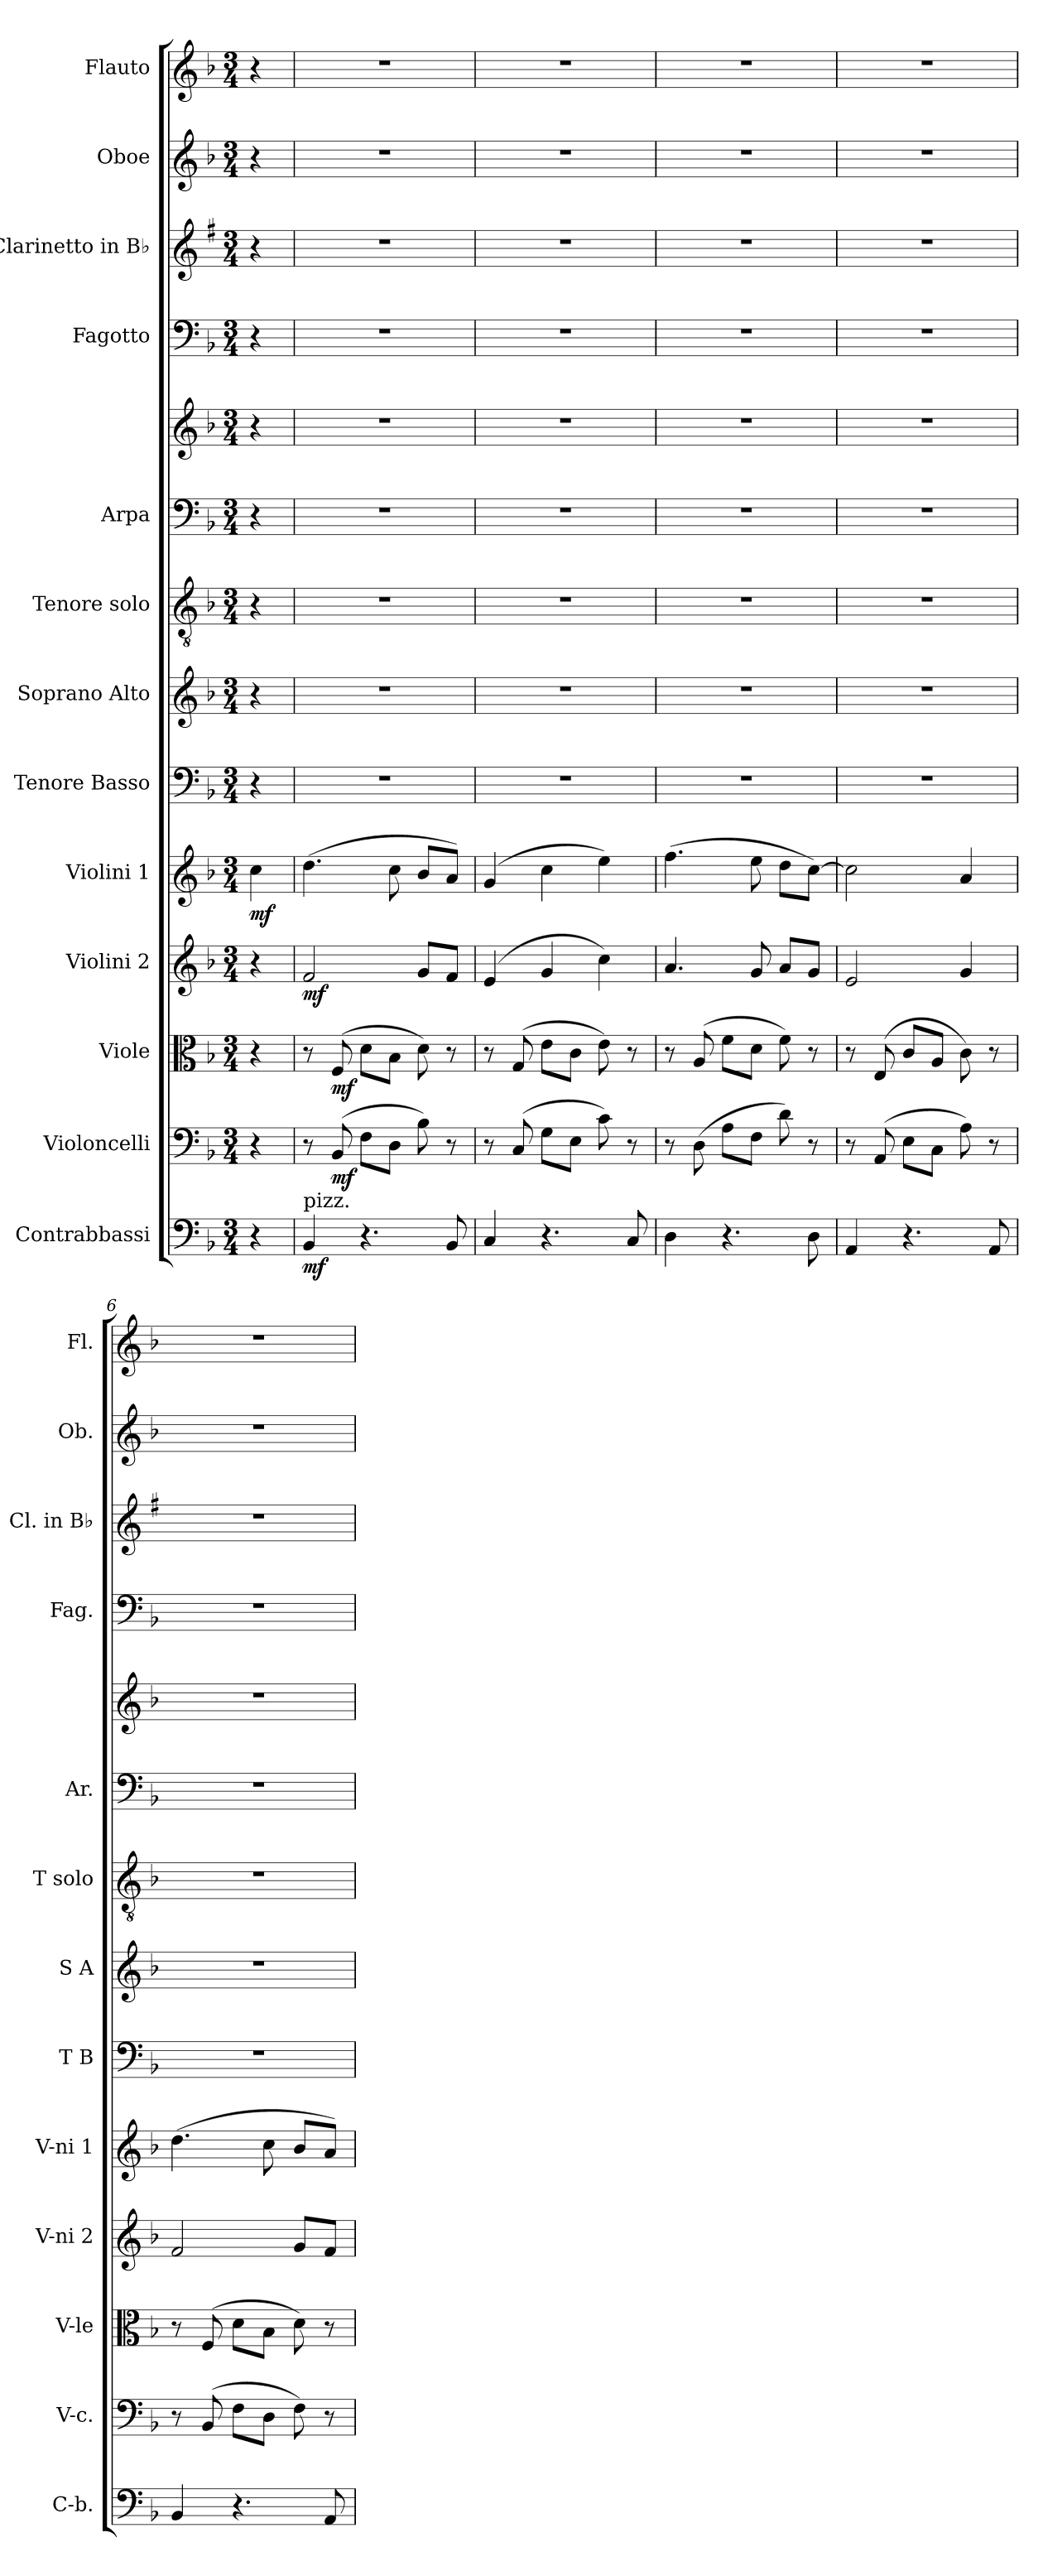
**kern	**dynam	**kern	**dynam	**kern	**dynam	**kern	**dynam	**kern	**dynam	**kern	**kern	**kern	**kern	**kern	**kern	**kern	**kern	**kern
*part13	*part13	*part12	*part12	*part11	*part11	*part10	*part10	*part9	*part9	*part8	*part7	*part6	*part5	*part5	*part4	*part3	*part2	*part1
*staff14	*staff14	*staff13	*staff13	*staff12	*staff12	*staff11	*staff11	*staff10	*staff10	*staff9	*staff8	*staff7	*staff6	*staff5	*staff4	*staff3	*staff2	*staff1
*I"Contrabbassi	*	*I"Violoncelli	*	*I"Viole	*	*I"Violini 2	*	*I"Violini 1	*	*I"Tenore Basso	*I"Soprano Alto	*I"Tenore solo	*I"Arpa	*	*I"Fagotto	*I"Clarinetto in B♭	*I"Oboe	*I"Flauto
*I'C-b.	*	*I'V-c.	*	*I'V-le	*	*I'V-ni 2	*	*I'V-ni 1	*	*I'T B	*I'S A	*I'T solo	*I'Ar.	*	*I'Fag.	*I'Cl. in B♭	*I'Ob.	*I'Fl.
*clefF4	*	*clefF4	*	*clefC3	*	*clefG2	*	*clefG2	*	*clefF4	*clefG2	*clefGv2	*clefF4	*clefG2	*clefF4	*clefG2	*clefG2	*clefG2
*	*	*	*	*	*	*	*	*	*	*	*	*	*	*	*	*ITrd1c2	*	*
*k[b-]	*	*k[b-]	*	*k[b-]	*	*k[b-]	*	*k[b-]	*	*k[b-]	*k[b-]	*k[b-]	*k[b-]	*k[b-]	*k[b-]	*k[b-]	*k[b-]	*k[b-]
*M3/4	*	*M3/4	*	*M3/4	*	*M3/4	*	*M3/4	*	*M3/4	*M3/4	*M3/4	*M3/4	*M3/4	*M3/4	*M3/4	*M3/4	*M3/4
=1	=1	=1	=1	=1	=1	=1	=1	=1	=1	=1	=1	=1	=1	=1	=1	=1	=1	=1
4r	.	4r	.	4r	.	4r	.	4cc	mf	4r	4r	4r	4r	4r	4r	4r	4r	4r
=2	=2	=2	=2	=2	=2	=2	=2	=2	=2	=2	=2	=2	=2	=2	=2	=2	=2	=2
!LO:TX:a:t=pizz.	!	!	!	!	!	!	!	!	!	!	!	!	!	!	!	!	!	!
4BB-	mf	8r	.	8r	.	2f	mf	(4.dd	.	2.r	2.r	2.r	2.r	2.r	2.r	2.r	2.r	2.r
.	.	(8BB-	mf	(8F	mf	.	.	.	.	.	.	.	.	.	.	.	.	.
4.r	.	8FL	.	8dL	.	.	.	.	.	.	.	.	.	.	.	.	.	.
.	.	8DJ	.	8B-J	.	.	.	8cc	.	.	.	.	.	.	.	.	.	.
.	.	8B-)	.	8d)	.	8gL	.	8b-L	.	.	.	.	.	.	.	.	.	.
8BB-	.	8r	.	8r	.	8fJ	.	8aJ)	.	.	.	.	.	.	.	.	.	.
=3	=3	=3	=3	=3	=3	=3	=3	=3	=3	=3	=3	=3	=3	=3	=3	=3	=3	=3
4C	.	8r	.	8r	.	(4e	.	(4g	.	2.r	2.r	2.r	2.r	2.r	2.r	2.r	2.r	2.r
.	.	(8C	.	(8G	.	.	.	.	.	.	.	.	.	.	.	.	.	.
4.r	.	8GL	.	8eL	.	4g	.	4cc	.	.	.	.	.	.	.	.	.	.
.	.	8EJ	.	8cJ	.	.	.	.	.	.	.	.	.	.	.	.	.	.
.	.	8c)	.	8e)	.	4cc)	.	4ee)	.	.	.	.	.	.	.	.	.	.
8C	.	8r	.	8r	.	.	.	.	.	.	.	.	.	.	.	.	.	.
=4	=4	=4	=4	=4	=4	=4	=4	=4	=4	=4	=4	=4	=4	=4	=4	=4	=4	=4
4D	.	8r	.	8r	.	4.a	.	(4.ff	.	2.r	2.r	2.r	2.r	2.r	2.r	2.r	2.r	2.r
.	.	(8D	.	(8A	.	.	.	.	.	.	.	.	.	.	.	.	.	.
4.r	.	8AL	.	8fL	.	.	.	.	.	.	.	.	.	.	.	.	.	.
.	.	8FJ	.	8dJ	.	8g	.	8ee	.	.	.	.	.	.	.	.	.	.
.	.	8d)	.	8f)	.	8aL	.	8ddL	.	.	.	.	.	.	.	.	.	.
8D	.	8r	.	8r	.	8gJ	.	[8ccJ)	.	.	.	.	.	.	.	.	.	.
=5	=5	=5	=5	=5	=5	=5	=5	=5	=5	=5	=5	=5	=5	=5	=5	=5	=5	=5
4AA	.	8r	.	8r	.	2e	.	2cc]	.	2.r	2.r	2.r	2.r	2.r	2.r	2.r	2.r	2.r
.	.	(8AA	.	(8E	.	.	.	.	.	.	.	.	.	.	.	.	.	.
4.r	.	8EL	.	8cL	.	.	.	.	.	.	.	.	.	.	.	.	.	.
.	.	8CJ	.	8AJ	.	.	.	.	.	.	.	.	.	.	.	.	.	.
.	.	8A)	.	8c)	.	4g	.	4a	.	.	.	.	.	.	.	.	.	.
8AA	.	8r	.	8r	.	.	.	.	.	.	.	.	.	.	.	.	.	.
=6	=6	=6	=6	=6	=6	=6	=6	=6	=6	=6	=6	=6	=6	=6	=6	=6	=6	=6
4BB-	.	8r	.	8r	.	2f	.	(4.dd	.	2.r	2.r	2.r	2.r	2.r	2.r	2.r	2.r	2.r
.	.	(8BB-	.	(8F	.	.	.	.	.	.	.	.	.	.	.	.	.	.
4.r	.	8FL	.	8dL	.	.	.	.	.	.	.	.	.	.	.	.	.	.
.	.	8DJ	.	8B-J	.	.	.	8cc	.	.	.	.	.	.	.	.	.	.
.	.	8F)	.	8d)	.	8gL	.	8b-L	.	.	.	.	.	.	.	.	.	.
8AA	.	8r	.	8r	.	8fJ	.	8aJ)	.	.	.	.	.	.	.	.	.	.
=	=	=	=	=	=	=	=	=	=	=	=	=	=	=	=	=	=	=
*-	*-	*-	*-	*-	*-	*-	*-	*-	*-	*-	*-	*-	*-	*-	*-	*-	*-	*-
